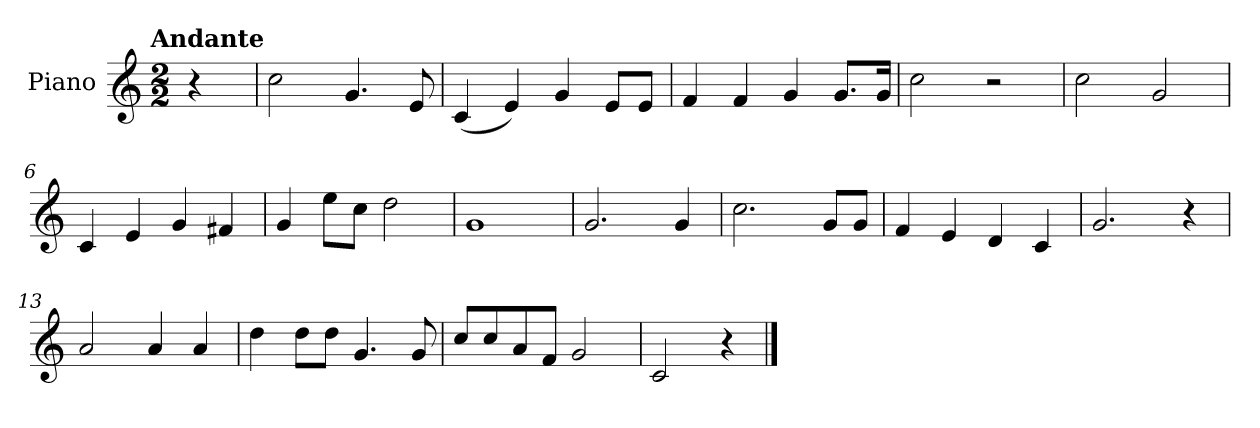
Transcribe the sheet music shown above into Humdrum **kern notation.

**kern
*part1
*staff1
*I"Piano
*I'Pno.
*clefG2
*k[]
!!LO:TX:omd:t=Andante
*M2/2
*MM92
=
4r
=1
2cc\
4.g/
8e/
=2
(<4c/
4e/)
4g/
8e/L
8e/J
=3
4f/
4f/
4g/
8.g/L
16g/Jk
=4
2cc\
2r
!!LO:LB:g=z
=5
2cc\
2g/
=6
4c/
4e/
4g/
4f#X/
=7
4g/
8ee\L
8cc\J
2dd\
=8
1g
=9
2.g/
4g/
=10
2.cc\
8g/L
8g/J
=11
4f/
4e/
4d/
4c/
=12
2.g/
4r
!!LO:LB:g=z
=13
2a/
4a/
4a/
=14
4dd\
8dd\L
8dd\J
4.g/
8g/
=15
8cc/L
8cc/
8a/
8f/J
2g/
=16
2c/
4r
==
*-
